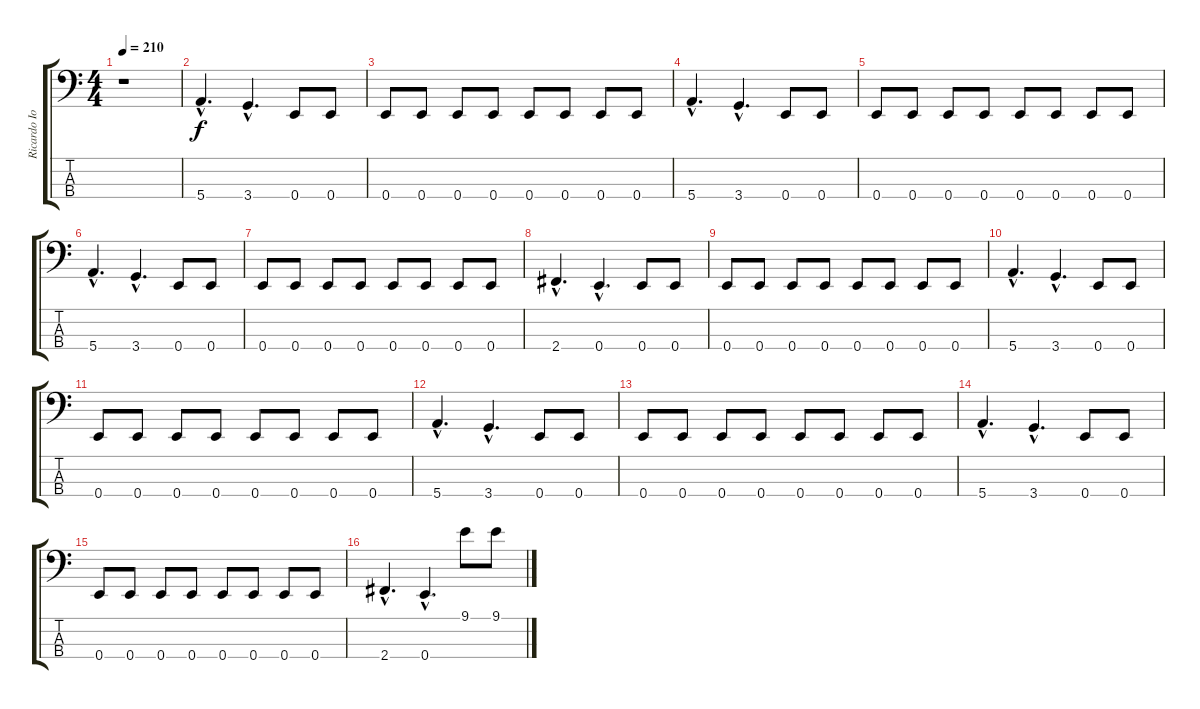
\track ("Ricardo Iorio" "Ricardo Io") {instrument electricbassfinger}
\staff {score tabs}
\tuning (G2 D2 A1 E1) {hide}
\ts (4 4)
\tempo 210
\clef f4
\ks c
r.1{dy f instrument electricbassfinger} |
5.4{hac}.4{d} 3.4{hac}.4{d} 0.4.8 0.4.8 |
0.4.8 0.4.8 0.4.8 0.4.8 0.4.8 0.4.8 0.4.8 0.4.8 |
5.4{hac}.4{d} 3.4{hac}.4{d} 0.4.8 0.4.8 |
0.4.8 0.4.8 0.4.8 0.4.8 0.4.8 0.4.8 0.4.8 0.4.8 |
5.4{hac}.4{d} 3.4{hac}.4{d} 0.4.8 0.4.8 |
0.4.8 0.4.8 0.4.8 0.4.8 0.4.8 0.4.8 0.4.8 0.4.8 |
2.4{hac}.4{d} 0.4{hac}.4{d} 0.4.8 0.4.8 |
0.4.8 0.4.8 0.4.8 0.4.8 0.4.8 0.4.8 0.4.8 0.4.8 |
5.4{hac}.4{d} 3.4{hac}.4{d} 0.4.8 0.4.8 |
0.4.8 0.4.8 0.4.8 0.4.8 0.4.8 0.4.8 0.4.8 0.4.8 |
5.4{hac}.4{d} 3.4{hac}.4{d} 0.4.8 0.4.8 |
0.4.8 0.4.8 0.4.8 0.4.8 0.4.8 0.4.8 0.4.8 0.4.8 |
5.4{hac}.4{d} 3.4{hac}.4{d} 0.4.8 0.4.8 |
0.4.8 0.4.8 0.4.8 0.4.8 0.4.8 0.4.8 0.4.8 0.4.8 |
2.4{hac}.4{d} 0.4{hac}.4{d} 9.1.8 9.1.8
